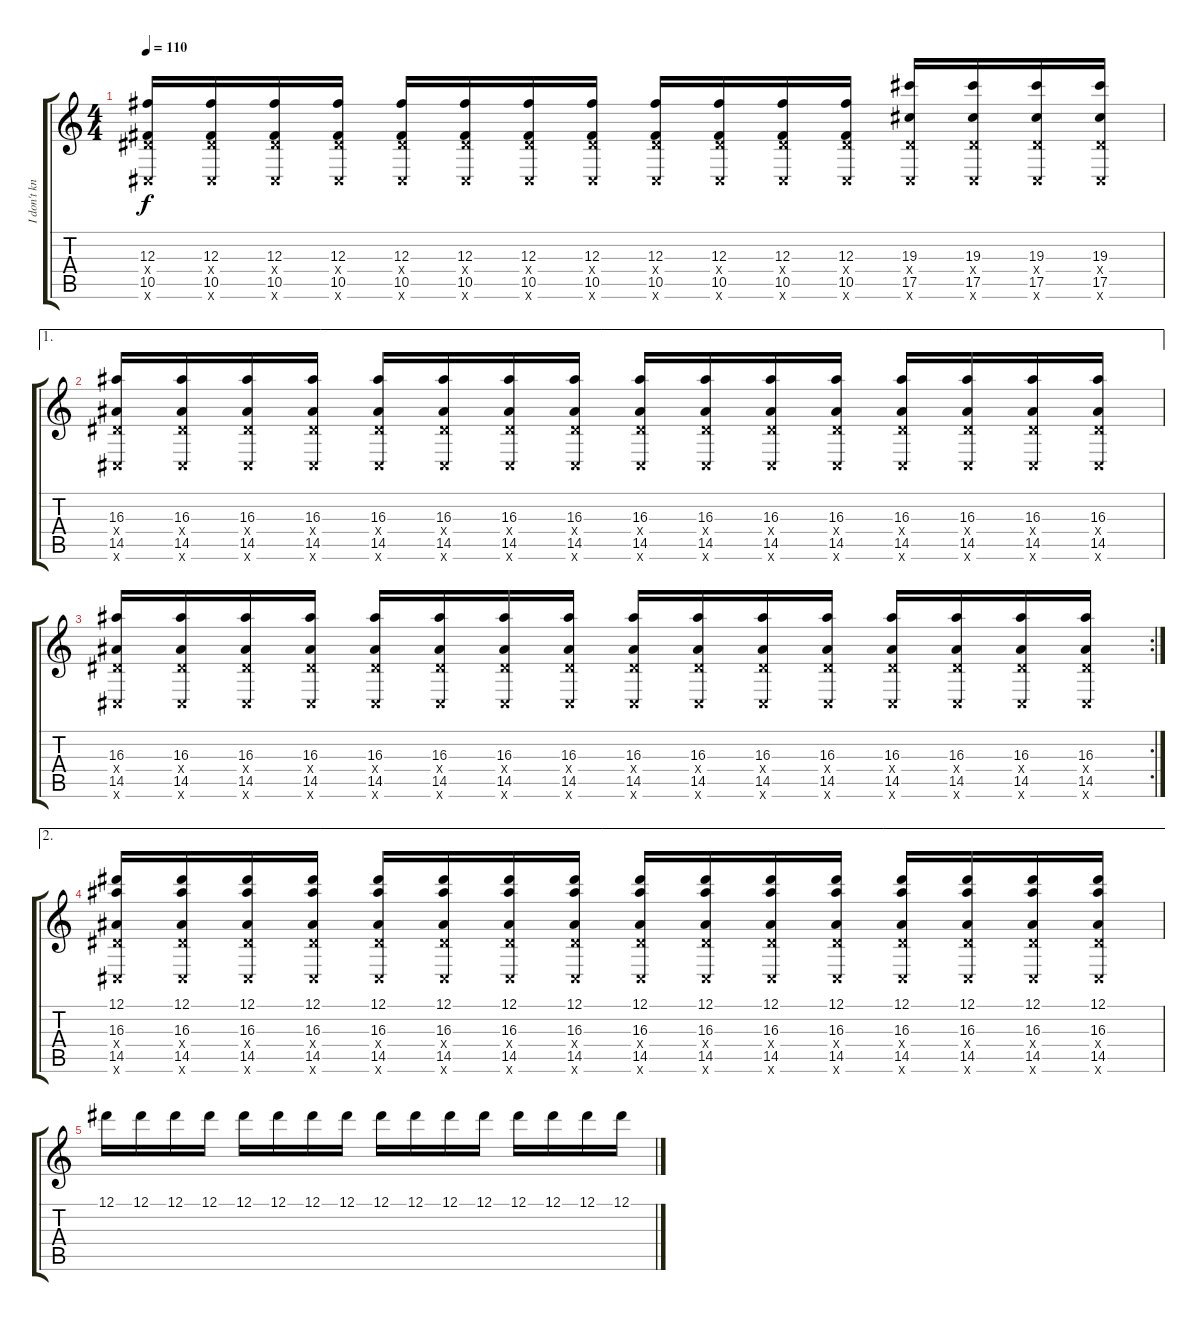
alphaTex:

\track ("I don't know" "I don't kn") {instrument overdrivenguitar}
\staff {score tabs}
\tuning (Eb4 Bb3 Gb3 Db3 Ab2 Db2) {hide}
\ts (4 4)
\tempo 110
\clef g2
\ks c
(12.3 2.4{x} 10.5 0.6{x}).16{dy f} (12.3 2.4{x} 10.5 0.6{x}).16 (12.3 2.4{x} 10.5 0.6{x}).16 (12.3 2.4{x} 10.5 0.6{x}).16 (12.3 2.4{x} 10.5 0.6{x}).16 (12.3 2.4{x} 10.5 0.6{x}).16 (12.3 2.4{x} 10.5 0.6{x}).16 (12.3 2.4{x} 10.5 0.6{x}).16 (12.3 2.4{x} 10.5 0.6{x}).16 (12.3 2.4{x} 10.5 0.6{x}).16 (12.3 2.4{x} 10.5 0.6{x}).16 (12.3 2.4{x} 10.5 0.6{x}).16 (19.3 2.4{x} 17.5 0.6{x}).16 (19.3 2.4{x} 17.5 0.6{x}).16 (19.3 2.4{x} 17.5 0.6{x}).16 (19.3 2.4{x} 17.5 0.6{x}).16 |
\ae 1
(16.3 2.4{x} 14.5 0.6{x}).16 (16.3 2.4{x} 14.5 0.6{x}).16 (16.3 2.4{x} 14.5 0.6{x}).16 (16.3 2.4{x} 14.5 0.6{x}).16 (16.3 2.4{x} 14.5 0.6{x}).16 (16.3 2.4{x} 14.5 0.6{x}).16 (16.3 2.4{x} 14.5 0.6{x}).16 (16.3 2.4{x} 14.5 0.6{x}).16 (16.3 2.4{x} 14.5 0.6{x}).16 (16.3 2.4{x} 14.5 0.6{x}).16 (16.3 2.4{x} 14.5 0.6{x}).16 (16.3 2.4{x} 14.5 0.6{x}).16 (16.3 2.4{x} 14.5 0.6{x}).16 (16.3 2.4{x} 14.5 0.6{x}).16 (16.3 2.4{x} 14.5 0.6{x}).16 (16.3 2.4{x} 14.5 0.6{x}).16 |
\rc 2
(16.3 2.4{x} 14.5 0.6{x}).16 (16.3 2.4{x} 14.5 0.6{x}).16 (16.3 2.4{x} 14.5 0.6{x}).16 (16.3 2.4{x} 14.5 0.6{x}).16 (16.3 2.4{x} 14.5 0.6{x}).16 (16.3 2.4{x} 14.5 0.6{x}).16 (16.3 2.4{x} 14.5 0.6{x}).16 (16.3 2.4{x} 14.5 0.6{x}).16 (16.3 2.4{x} 14.5 0.6{x}).16 (16.3 2.4{x} 14.5 0.6{x}).16 (16.3 2.4{x} 14.5 0.6{x}).16 (16.3 2.4{x} 14.5 0.6{x}).16 (16.3 2.4{x} 14.5 0.6{x}).16 (16.3 2.4{x} 14.5 0.6{x}).16 (16.3 2.4{x} 14.5 0.6{x}).16 (16.3 2.4{x} 14.5 0.6{x}).16 |
\ae 2
(12.1 16.3 2.4{x} 14.5 0.6{x}).16 (12.1 16.3 2.4{x} 14.5 0.6{x}).16 (12.1 16.3 2.4{x} 14.5 0.6{x}).16 (12.1 16.3 2.4{x} 14.5 0.6{x}).16 (12.1 16.3 2.4{x} 14.5 0.6{x}).16 (12.1 16.3 2.4{x} 14.5 0.6{x}).16 (12.1 16.3 2.4{x} 14.5 0.6{x}).16 (12.1 16.3 2.4{x} 14.5 0.6{x}).16 (12.1 16.3 2.4{x} 14.5 0.6{x}).16 (12.1 16.3 2.4{x} 14.5 0.6{x}).16 (12.1 16.3 2.4{x} 14.5 0.6{x}).16 (12.1 16.3 2.4{x} 14.5 0.6{x}).16 (12.1 16.3 2.4{x} 14.5 0.6{x}).16 (12.1 16.3 2.4{x} 14.5 0.6{x}).16 (12.1 16.3 2.4{x} 14.5 0.6{x}).16 (12.1 16.3 2.4{x} 14.5 0.6{x}).16 |
12.1.16 12.1.16 12.1.16 12.1.16 12.1.16 12.1.16 12.1.16 12.1.16 12.1.16 12.1.16 12.1.16 12.1.16 12.1.16 12.1.16 12.1.16 12.1.16
